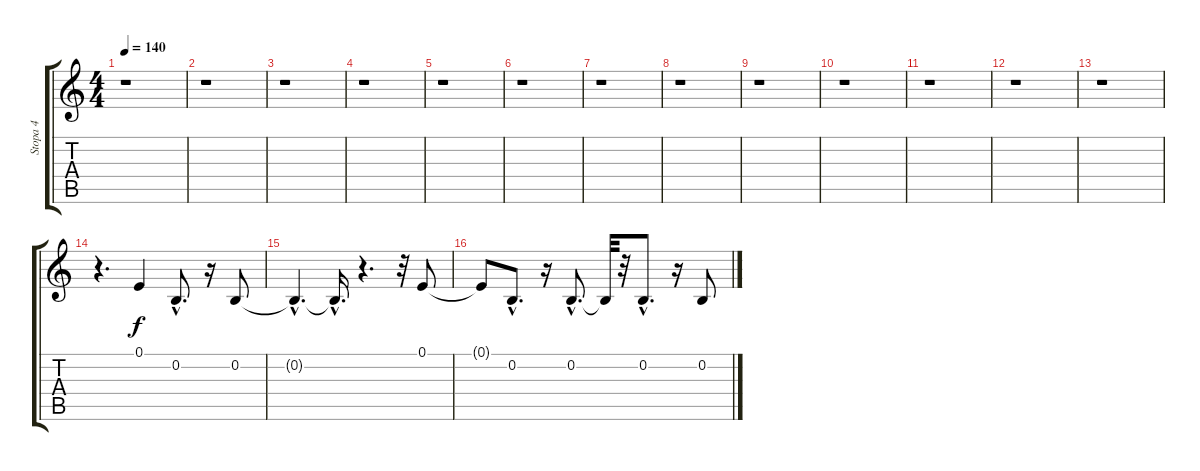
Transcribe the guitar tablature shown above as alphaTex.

\track ("Stopa 4" "Stopa 4") {instrument synthbrass1}
\staff {score tabs}
\tuning (E4 B3 G3 D3 A2 E2) {hide}
\ts (4 4)
\tempo 140
\clef g2
\ks c
r.1{dy f instrument synthbrass1} |
r.1 |
r.1 |
r.1 |
r.1 |
r.1 |
r.1 |
r.1 |
r.1 |
r.1 |
r.1 |
r.1 |
r.1 |
r.4{d} 0.1.4 0.2{hac}.8{d} r.16 0.2.8 |
0.2{hac t}.4{d} 0.2{hac t}.16{d} r.4{d} r.32 0.1.8 |
0.1{t}.8 0.2{hac}.8{d} r.16 0.2{hac}.8{d} 0.2{t}.32 r.32 0.2{hac}.8{d} r.16 0.2.8
